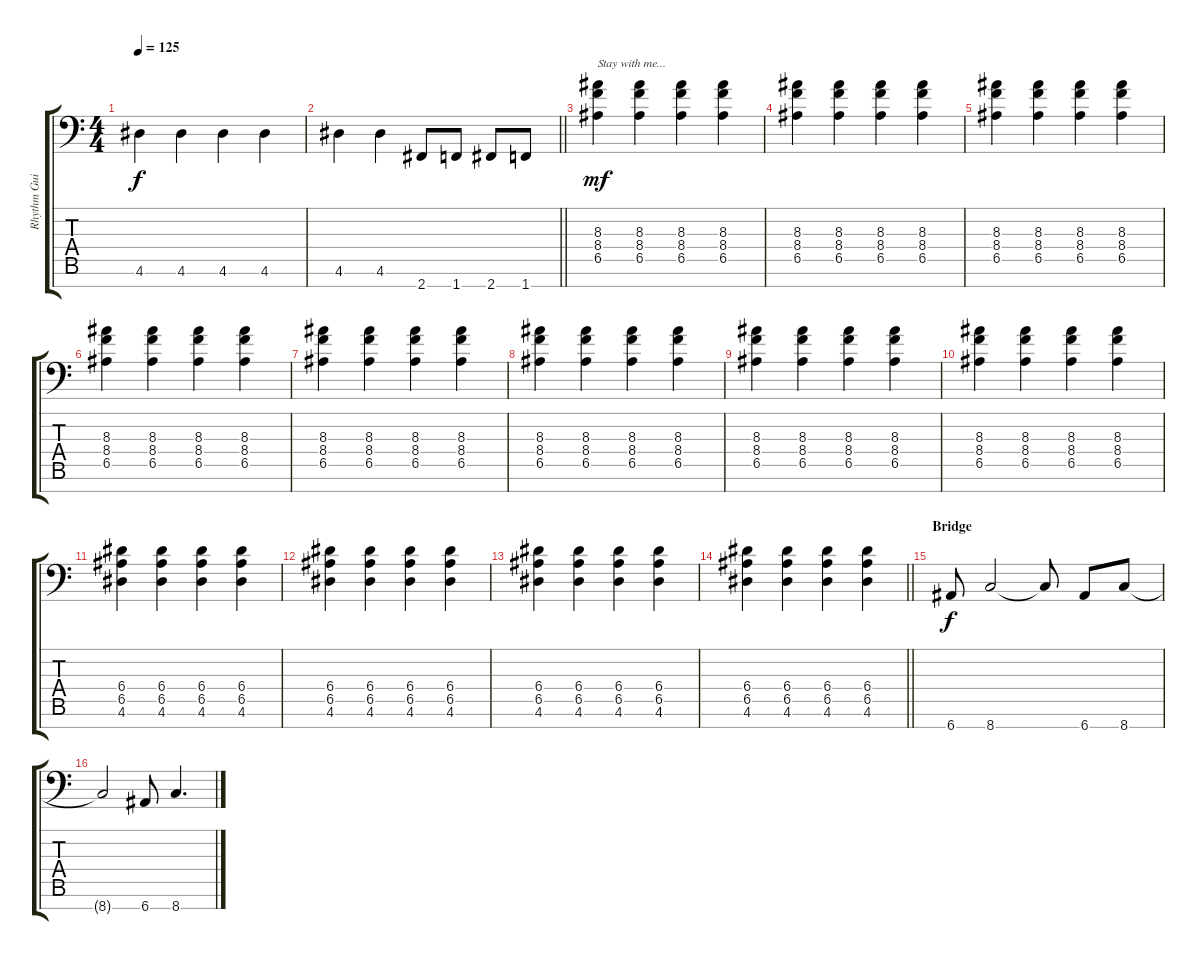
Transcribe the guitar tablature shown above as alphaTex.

\track ("Rhythm Guitar" "Rhythm Gui") {instrument distortionguitar}
\staff {score tabs}
\tuning (B3 G3 D3 A2 E2 B1 E1) {hide}
\ts (4 4)
\tempo 125
\clef f4
\ks c
4.6.4{dy f} 4.6.4 4.6.4 4.6.4 |
\barLineRight lightlight
4.6.4 4.6.4 2.7.8 1.7.8 2.7.8 1.7.8 |
\section ("" "")
(8.3 8.4 6.5).4{txt "Stay with me..." dy mf} (8.3 8.4 6.5).4 (8.3 8.4 6.5).4 (8.3 8.4 6.5).4 |
(8.3 8.4 6.5).4 (8.3 8.4 6.5).4 (8.3 8.4 6.5).4 (8.3 8.4 6.5).4 |
(8.3 8.4 6.5).4 (8.3 8.4 6.5).4 (8.3 8.4 6.5).4 (8.3 8.4 6.5).4 |
(8.3 8.4 6.5).4 (8.3 8.4 6.5).4 (8.3 8.4 6.5).4 (8.3 8.4 6.5).4 |
(8.3 8.4 6.5).4 (8.3 8.4 6.5).4 (8.3 8.4 6.5).4 (8.3 8.4 6.5).4 |
(8.3 8.4 6.5).4 (8.3 8.4 6.5).4 (8.3 8.4 6.5).4 (8.3 8.4 6.5).4 |
(8.3 8.4 6.5).4 (8.3 8.4 6.5).4 (8.3 8.4 6.5).4 (8.3 8.4 6.5).4 |
(8.3 8.4 6.5).4 (8.3 8.4 6.5).4 (8.3 8.4 6.5).4 (8.3 8.4 6.5).4 |
(6.4 6.5 4.6).4 (6.4 6.5 4.6).4 (6.4 6.5 4.6).4 (6.4 6.5 4.6).4 |
(6.4 6.5 4.6).4 (6.4 6.5 4.6).4 (6.4 6.5 4.6).4 (6.4 6.5 4.6).4 |
(6.4 6.5 4.6).4 (6.4 6.5 4.6).4 (6.4 6.5 4.6).4 (6.4 6.5 4.6).4 |
\barLineRight lightlight
(6.4 6.5 4.6).4 (6.4 6.5 4.6).4 (6.4 6.5 4.6).4 (6.4 6.5 4.6).4 |
\section ("" "Bridge")
6.7.8{dy f} 8.7.2 8.7{t}.8 6.7.8 8.7.8 |
8.7{t}.2 6.7.8 8.7.4{d}
